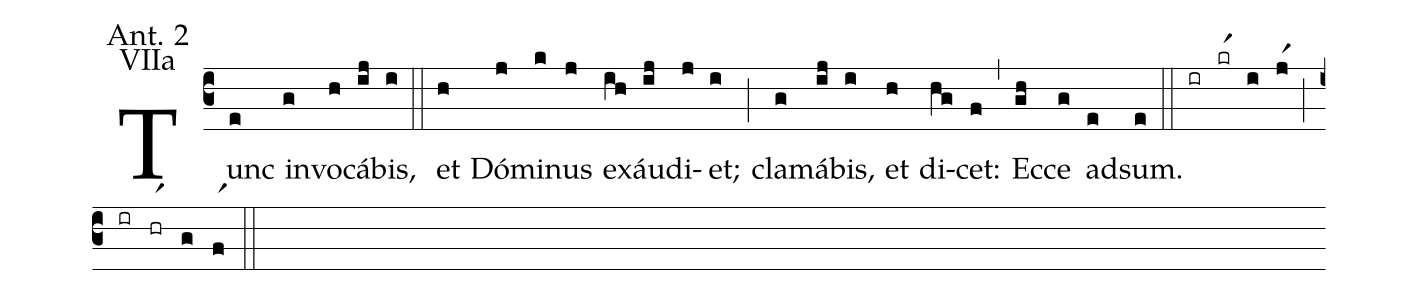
annotation: Ant. 2;
annotation: VIIa;
%%
(c3)Tunc(e) in(g)vo(h)cá(ij)bis,(i) (::) et(h) Dó(j)mi(k)nus(j) ex(ih)áu(ij)di(j)et;(i) (;) cla(g)má(ij)bis,(i) et(h) di(hg)cet:(f) (,) Ec(gh)ce(g) ad(e)sum.(e) (::) (ir)(krr1)(i)(jr1)(;)(ir)(hrr1)(g)(fr1)(::)
